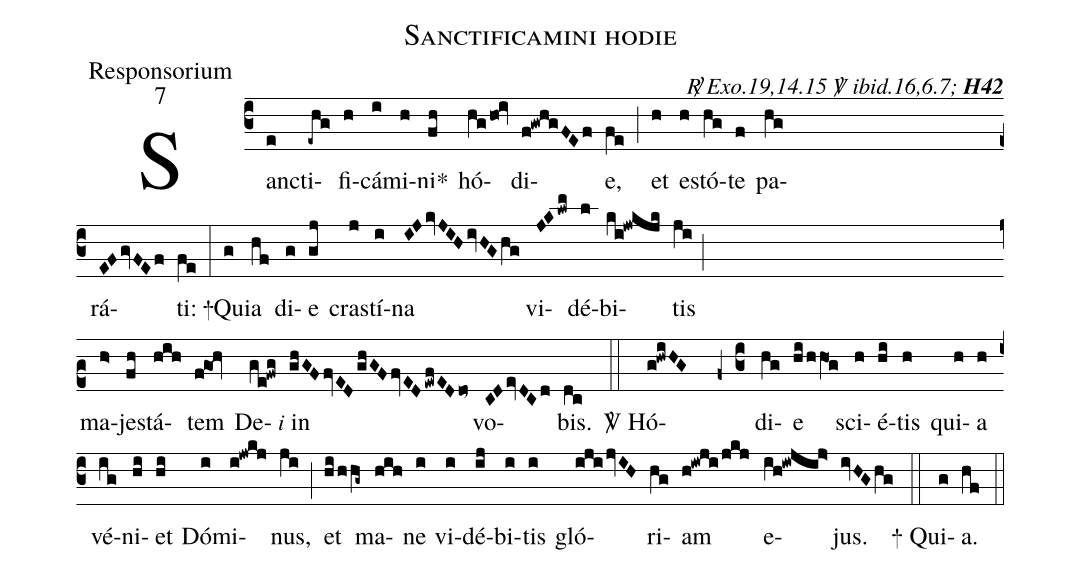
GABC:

name:Sanctificamini hodie;
office-part:Responsorium;
mode:7;
commentary:{\itshape\mdseries \Rbar\ Exo.19,14.15  \Vbar\  ibid.16,6.7;\/}  {\bfseries H42};
%%
(c3) Sanc(e)ti(-ehg)fi(h)cá(i)mi(h)ni<sp>*</sp>(fh) hó(hg/ho0!iv)di(f!gwhgFEf)e,(fe) (;)
et(h) e(h)stó(hg)te(f) pa(hgZ)rá(EFgvFEf)ti:(fe) <v>\hspace{-1.75em}</v>(:)
<v>\hspace{-0.6em}</v><sp>+</sp> <v>\hspace{-0.3em}</v>{Qu}i(g)a(hf) di(g)e(gj) cras(j)tí(i)na(IJkvJIHivHGhg) vi(JKlwm)dé(l)bi(ki!jwkjk)tis(ji) <v>\hspace{-0.5em}</v>(;c2Z)
ma(h>)je(fh)stá(hih)tem(f!go1!hv) De(ge!fwg)<e>i</e> in(ghGFfvEDghGFfvEDewfEDdo~) vo(CDevDCd)bis.(dc) (::)
<sp>V/</sp> Hó(g!hwiHG)(z0c3)di(hg)e(hi/hhO1g) sci(h)é(hi)tis(h) qui(h)a(h) vé(ig)ni(hi)et(hi) Dó(i)mi(i!jwkj)nus,(ji) (;)
et(hi/hhg~) ma(hih)ne(i) vi(i)dé(ij)bi(i)tis(i) gló(ijijvIH)ri(hg)am(h!iwji/jkj) e(ih!iwjij>)jus.(ivHGhg) (::)
<sp>+</sp> Qui(g)a.(hf) (::)
